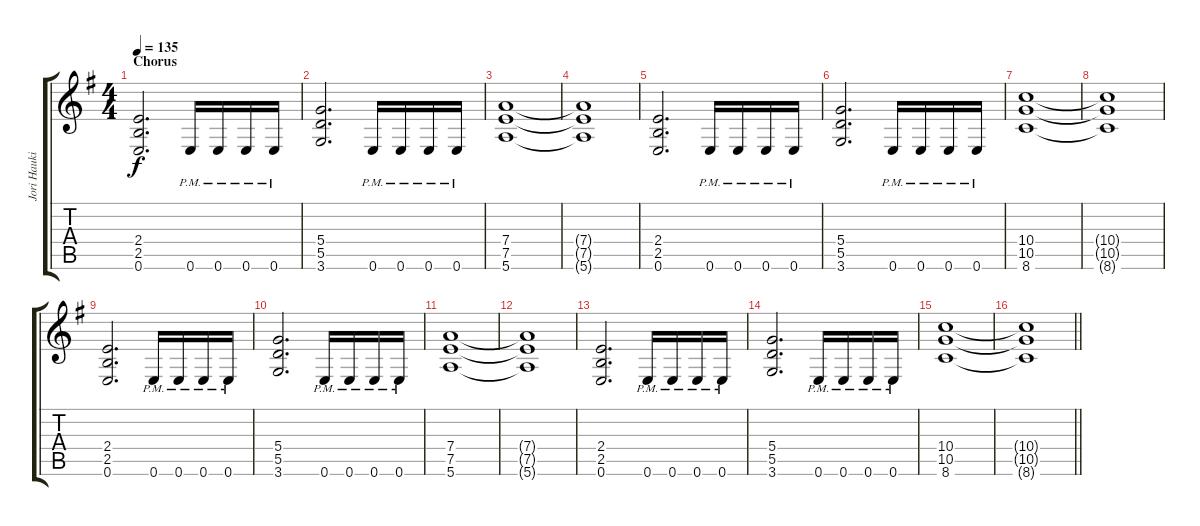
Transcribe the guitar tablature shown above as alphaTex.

\track ("Jori Haukio (guitar)" "Jori Hauki") {instrument distortionguitar}
\staff {score tabs}
\tuning (E4 B3 G3 D3 A2 E2) {hide}
\ts (4 4)
\section ("" "Chorus")
\tempo 135
\clef g2
\ks eminor
(2.4 2.5 0.6).2{d dy f} 0.6{pm}.16 0.6{pm}.16 0.6{pm}.16 0.6{pm}.16 |
(5.4 5.5 3.6).2{d} 0.6{pm}.16 0.6{pm}.16 0.6{pm}.16 0.6{pm}.16 |
(7.4 7.5 5.6).1 |
(7.4{t} 7.5{t} 5.6{t}).1 |
(2.4 2.5 0.6).2{d} 0.6{pm}.16 0.6{pm}.16 0.6{pm}.16 0.6{pm}.16 |
(5.4 5.5 3.6).2{d} 0.6{pm}.16 0.6{pm}.16 0.6{pm}.16 0.6{pm}.16 |
(10.4 10.5 8.6).1 |
(10.4{t} 10.5{t} 8.6{t}).1 |
(2.4 2.5 0.6).2{d} 0.6{pm}.16 0.6{pm}.16 0.6{pm}.16 0.6{pm}.16 |
(5.4 5.5 3.6).2{d} 0.6{pm}.16 0.6{pm}.16 0.6{pm}.16 0.6{pm}.16 |
(7.4 7.5 5.6).1 |
(7.4{t} 7.5{t} 5.6{t}).1 |
(2.4 2.5 0.6).2{d} 0.6{pm}.16 0.6{pm}.16 0.6{pm}.16 0.6{pm}.16 |
(5.4 5.5 3.6).2{d} 0.6{pm}.16 0.6{pm}.16 0.6{pm}.16 0.6{pm}.16 |
(10.4 10.5 8.6).1 |
\barLineRight lightlight
(10.4{t} 10.5{t} 8.6{t}).1
